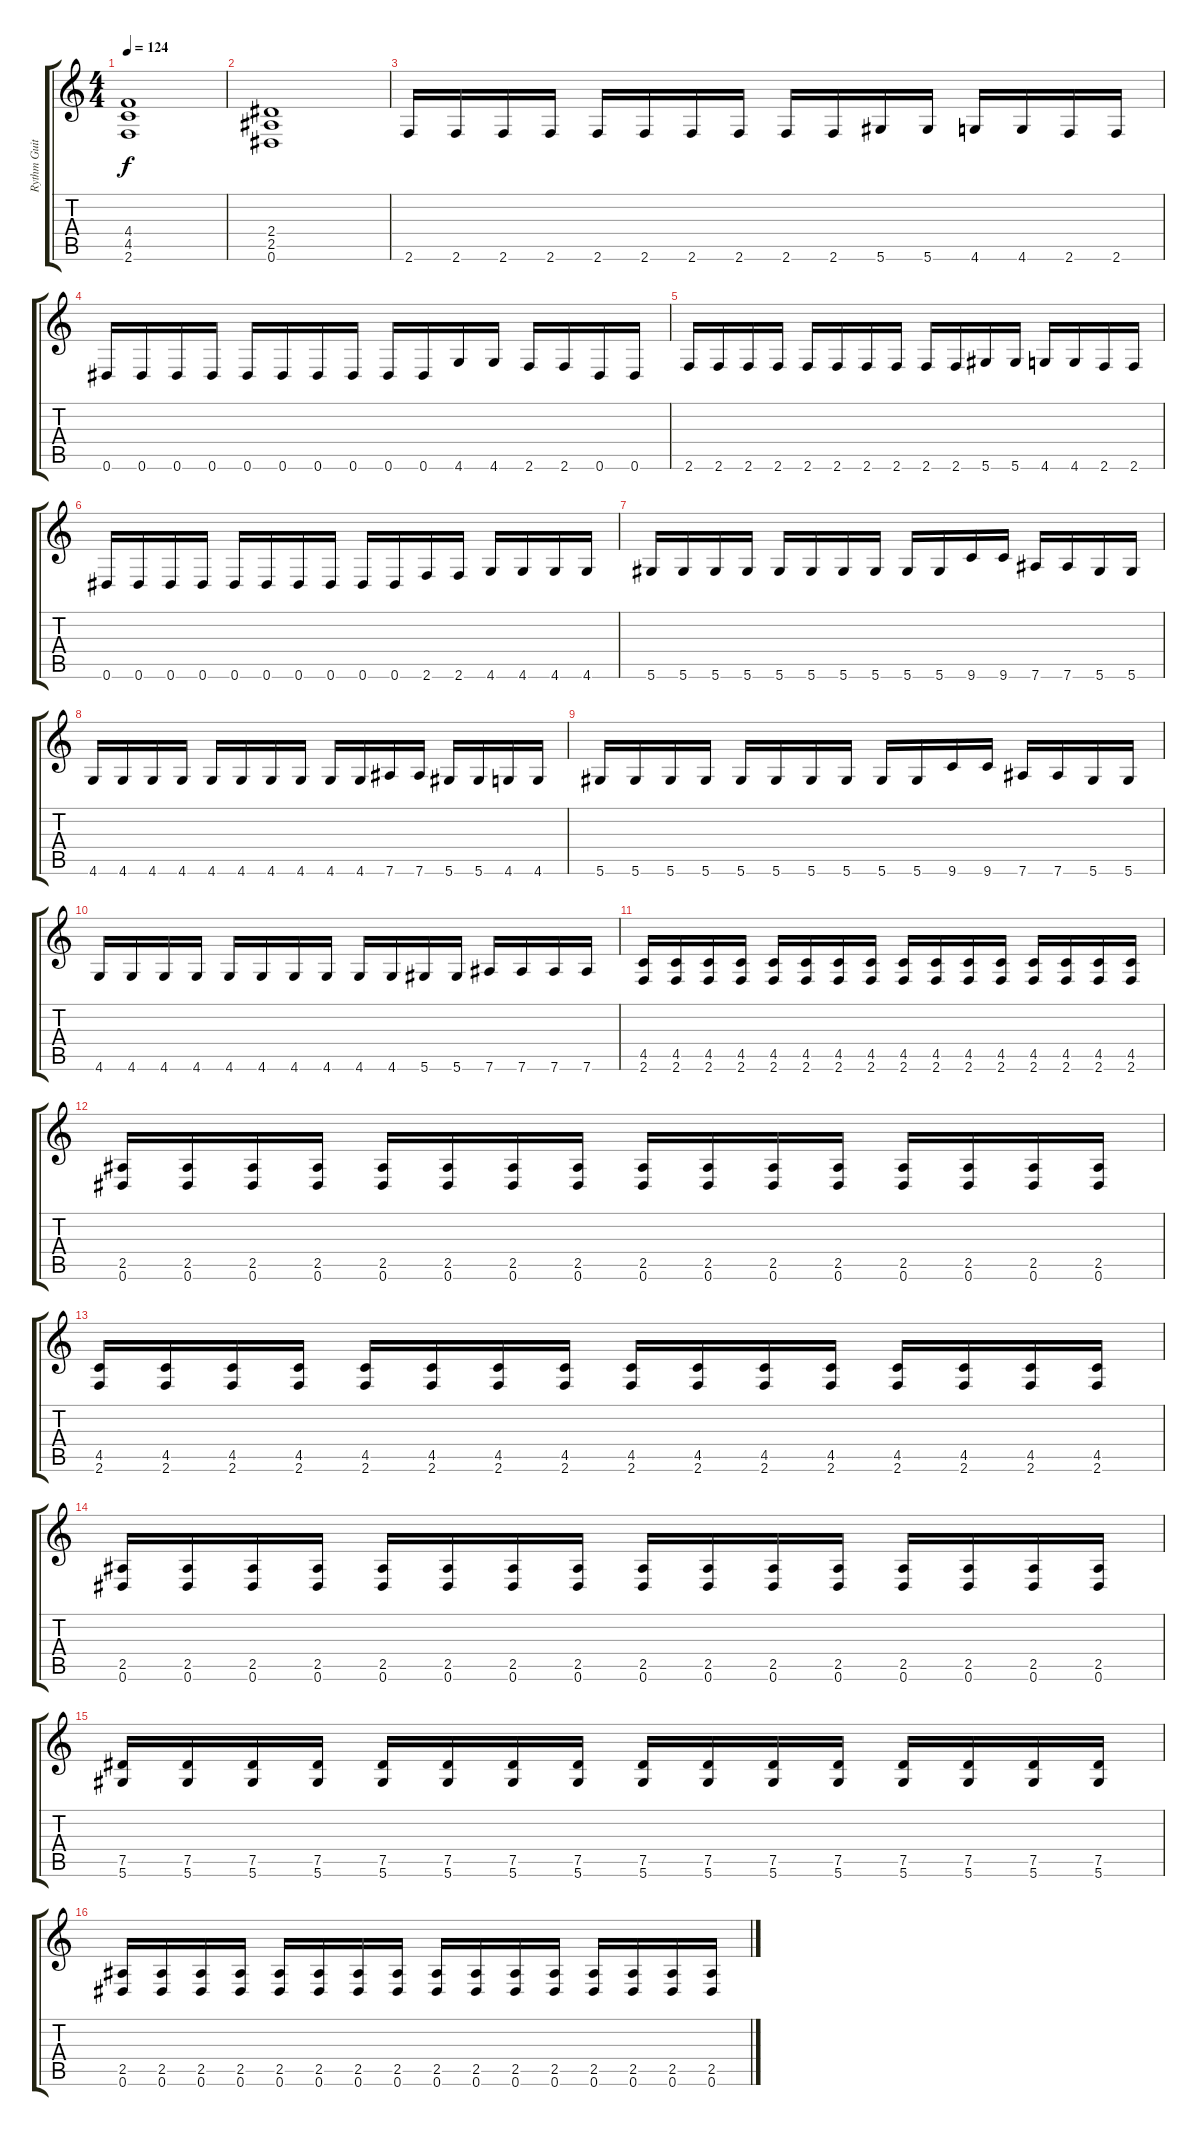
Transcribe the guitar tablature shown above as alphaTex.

\track ("Rythm Guitar" "Rythm Guit") {instrument distortionguitar}
\staff {score tabs}
\tuning (Eb4 Bb3 Gb3 Db3 Ab2 Eb2) {hide}
\ts (4 4)
\tempo 124
\clef g2
\ks c
(4.4 4.5 2.6).1{dy f} |
(2.4 2.5 0.6).1 |
2.6.16 2.6.16 2.6.16 2.6.16 2.6.16 2.6.16 2.6.16 2.6.16 2.6.16 2.6.16 5.6.16 5.6.16 4.6.16 4.6.16 2.6.16 2.6.16 |
0.6.16 0.6.16 0.6.16 0.6.16 0.6.16 0.6.16 0.6.16 0.6.16 0.6.16 0.6.16 4.6.16 4.6.16 2.6.16 2.6.16 0.6.16 0.6.16 |
2.6.16 2.6.16 2.6.16 2.6.16 2.6.16 2.6.16 2.6.16 2.6.16 2.6.16 2.6.16 5.6.16 5.6.16 4.6.16 4.6.16 2.6.16 2.6.16 |
0.6.16 0.6.16 0.6.16 0.6.16 0.6.16 0.6.16 0.6.16 0.6.16 0.6.16 0.6.16 2.6.16 2.6.16 4.6.16 4.6.16 4.6.16 4.6.16 |
5.6.16 5.6.16 5.6.16 5.6.16 5.6.16 5.6.16 5.6.16 5.6.16 5.6.16 5.6.16 9.6.16 9.6.16 7.6.16 7.6.16 5.6.16 5.6.16 |
4.6.16 4.6.16 4.6.16 4.6.16 4.6.16 4.6.16 4.6.16 4.6.16 4.6.16 4.6.16 7.6.16 7.6.16 5.6.16 5.6.16 4.6.16 4.6.16 |
5.6.16 5.6.16 5.6.16 5.6.16 5.6.16 5.6.16 5.6.16 5.6.16 5.6.16 5.6.16 9.6.16 9.6.16 7.6.16 7.6.16 5.6.16 5.6.16 |
4.6.16 4.6.16 4.6.16 4.6.16 4.6.16 4.6.16 4.6.16 4.6.16 4.6.16 4.6.16 5.6.16 5.6.16 7.6.16 7.6.16 7.6.16 7.6.16 |
(4.5 2.6).16 (4.5 2.6).16 (4.5 2.6).16 (4.5 2.6).16 (4.5 2.6).16 (4.5 2.6).16 (4.5 2.6).16 (4.5 2.6).16 (4.5 2.6).16 (4.5 2.6).16 (4.5 2.6).16 (4.5 2.6).16 (4.5 2.6).16 (4.5 2.6).16 (4.5 2.6).16 (4.5 2.6).16 |
(2.5 0.6).16 (2.5 0.6).16 (2.5 0.6).16 (2.5 0.6).16 (2.5 0.6).16 (2.5 0.6).16 (2.5 0.6).16 (2.5 0.6).16 (2.5 0.6).16 (2.5 0.6).16 (2.5 0.6).16 (2.5 0.6).16 (2.5 0.6).16 (2.5 0.6).16 (2.5 0.6).16 (2.5 0.6).16 |
(4.5 2.6).16 (4.5 2.6).16 (4.5 2.6).16 (4.5 2.6).16 (4.5 2.6).16 (4.5 2.6).16 (4.5 2.6).16 (4.5 2.6).16 (4.5 2.6).16 (4.5 2.6).16 (4.5 2.6).16 (4.5 2.6).16 (4.5 2.6).16 (4.5 2.6).16 (4.5 2.6).16 (4.5 2.6).16 |
(2.5 0.6).16 (2.5 0.6).16 (2.5 0.6).16 (2.5 0.6).16 (2.5 0.6).16 (2.5 0.6).16 (2.5 0.6).16 (2.5 0.6).16 (2.5 0.6).16 (2.5 0.6).16 (2.5 0.6).16 (2.5 0.6).16 (2.5 0.6).16 (2.5 0.6).16 (2.5 0.6).16 (2.5 0.6).16 |
(7.5 5.6).16 (7.5 5.6).16 (7.5 5.6).16 (7.5 5.6).16 (7.5 5.6).16 (7.5 5.6).16 (7.5 5.6).16 (7.5 5.6).16 (7.5 5.6).16 (7.5 5.6).16 (7.5 5.6).16 (7.5 5.6).16 (7.5 5.6).16 (7.5 5.6).16 (7.5 5.6).16 (7.5 5.6).16 |
(2.5 0.6).16 (2.5 0.6).16 (2.5 0.6).16 (2.5 0.6).16 (2.5 0.6).16 (2.5 0.6).16 (2.5 0.6).16 (2.5 0.6).16 (2.5 0.6).16 (2.5 0.6).16 (2.5 0.6).16 (2.5 0.6).16 (2.5 0.6).16 (2.5 0.6).16 (2.5 0.6).16 (2.5 0.6).16
